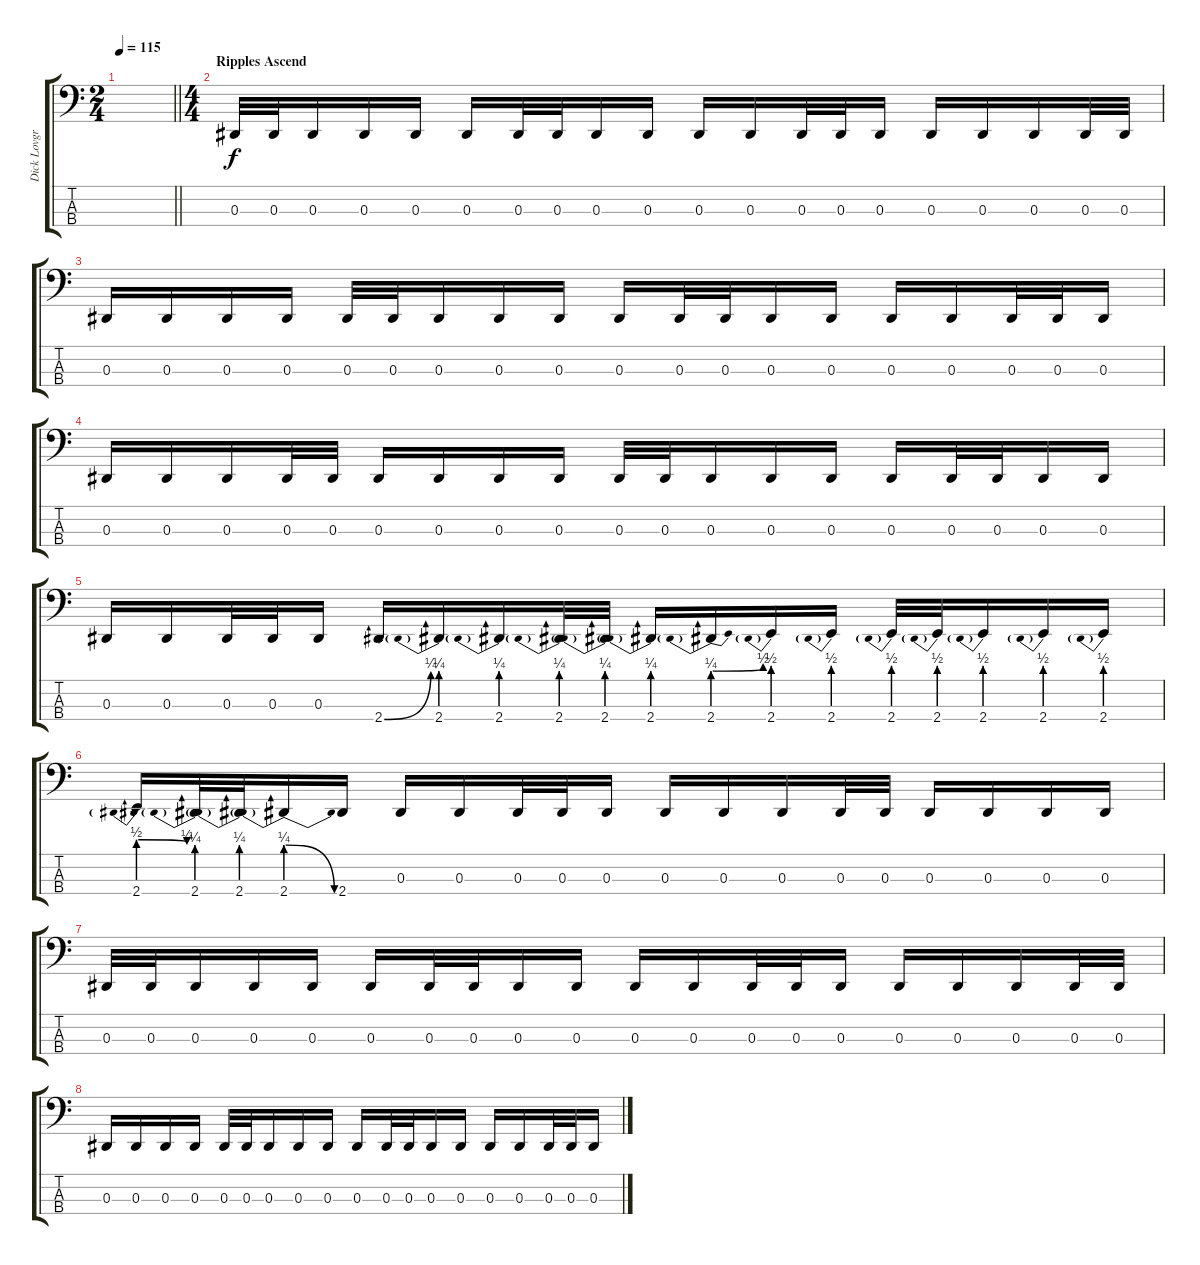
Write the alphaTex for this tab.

\track ("Dick Lovgren (Bass)" "Dick Lovgr") {instrument slapbass2}
\staff {score tabs}
\tuning (Bb1 Ab1 Eb1 Db1) {hide}
\ts (2 4)
\tempo 115
\clef f4
\barLineRight lightlight
\ks c
|
\ts (4 4)
\section ("" "Ripples Ascend")
0.3.32 0.3.32 0.3.16 0.3.16 0.3.16 0.3.16 0.3.32 0.3.32 0.3.16 0.3.16 0.3.16 0.3.16 0.3.32 0.3.32 0.3.16 0.3.16 0.3.16 0.3.16 0.3.32 0.3.32 |
0.3.16 0.3.16 0.3.16 0.3.16 0.3.32 0.3.32 0.3.16 0.3.16 0.3.16 0.3.16 0.3.32 0.3.32 0.3.16 0.3.16 0.3.16 0.3.16 0.3.32 0.3.32 0.3.16 |
0.3.16 0.3.16 0.3.16 0.3.32 0.3.32 0.3.16 0.3.16 0.3.16 0.3.16 0.3.32 0.3.32 0.3.16 0.3.16 0.3.16 0.3.16 0.3.32 0.3.32 0.3.16 0.3.16 |
0.3.16 0.3.16 0.3.32 0.3.32 0.3.16 2.4{be (bend 0 0 60 1)}.16 2.4{be (prebend 0 1 60 1)}.16 2.4{be (prebend 0 1 60 1)}.16 2.4{be (prebend 0 1 60 1)}.32 2.4{be (prebend 0 1 60 1)}.32 2.4{be (prebend 0 1 60 1)}.16 2.4{be (prebendbend 0 1 60 2)}.16 2.4{be (prebend 0 2 60 2)}.16 2.4{be (prebend 0 2 60 2)}.16 2.4{be (prebend 0 2 60 2)}.32 2.4{be (prebend 0 2 60 2)}.32 2.4{be (prebend 0 2 60 2)}.16 2.4{be (prebend 0 2 60 2)}.16 2.4{be (prebend 0 2 60 2)}.16 |
2.4{be (prebendrelease 0 2 60 1)}.16 2.4{be (prebend 0 1 60 1)}.32 2.4{be (prebend 0 1 60 1)}.32 2.4{be (prebendrelease 0 1 60 0)}.16 2.4.16 0.3.16 0.3.16 0.3.32 0.3.32 0.3.16 0.3.16 0.3.16 0.3.16 0.3.32 0.3.32 0.3.16 0.3.16 0.3.16 0.3.16 |
0.3.32 0.3.32 0.3.16 0.3.16 0.3.16 0.3.16 0.3.32 0.3.32 0.3.16 0.3.16 0.3.16 0.3.16 0.3.32 0.3.32 0.3.16 0.3.16 0.3.16 0.3.16 0.3.32 0.3.32 |
0.3.16 0.3.16 0.3.16 0.3.16 0.3.32 0.3.32 0.3.16 0.3.16 0.3.16 0.3.16 0.3.32 0.3.32 0.3.16 0.3.16 0.3.16 0.3.16 0.3.32 0.3.32 0.3.16
